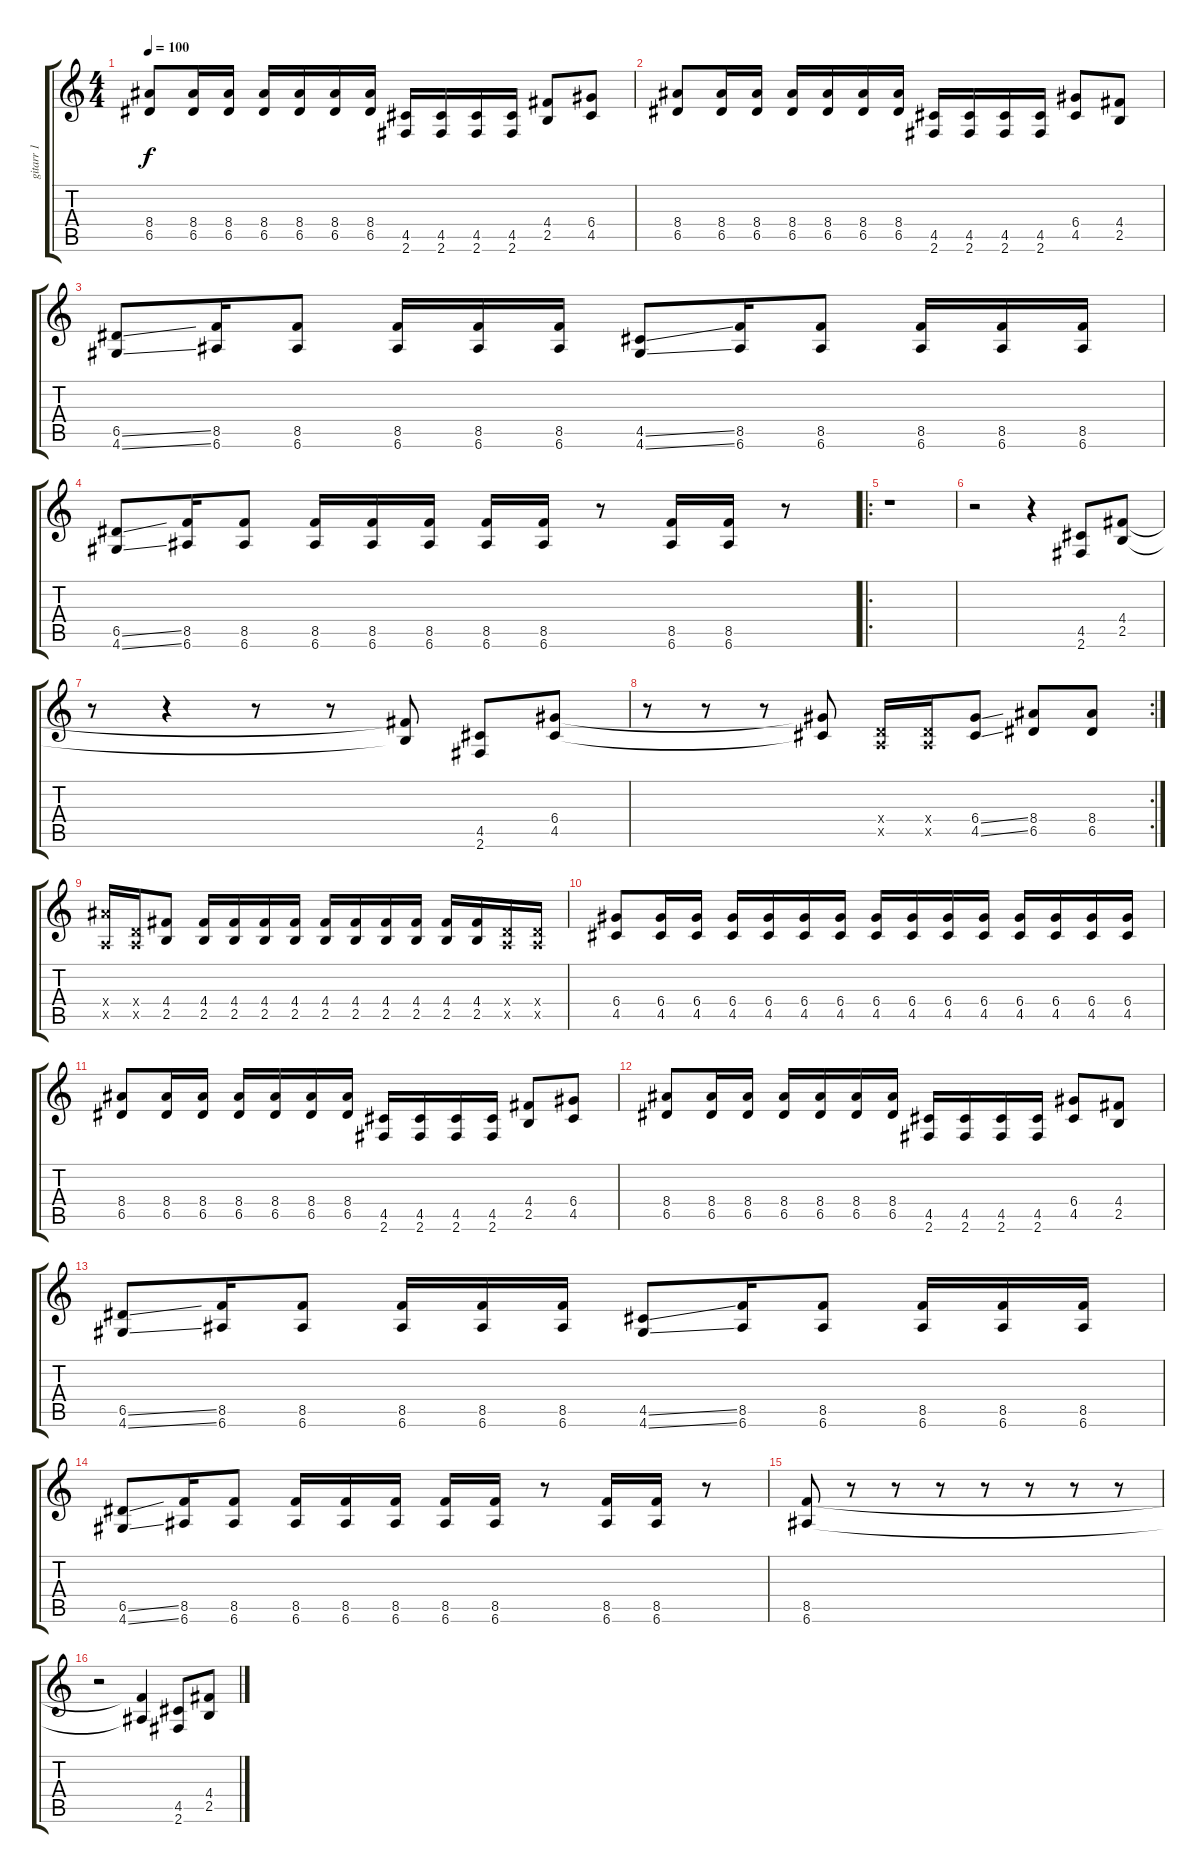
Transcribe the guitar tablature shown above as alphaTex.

\track ("gitarr 1" "gitarr 1") {instrument overdrivenguitar}
\staff {score tabs}
\tuning (E4 B3 G3 D3 A2 E2) {hide}
\ts (4 4)
\tempo 100
\clef g2
\ks c
(8.4 6.5).8{dy f instrument overdrivenguitar} (8.4 6.5).16 (8.4 6.5).16 (8.4 6.5).16 (8.4 6.5).16 (8.4 6.5).16 (8.4 6.5).16 (4.5 2.6).16 (4.5 2.6).16 (4.5 2.6).16 (4.5 2.6).16 (4.4 2.5).8 (6.4 4.5).8 |
(8.4 6.5).8 (8.4 6.5).16 (8.4 6.5).16 (8.4 6.5).16 (8.4 6.5).16 (8.4 6.5).16 (8.4 6.5).16 (4.5 2.6).16 (4.5 2.6).16 (4.5 2.6).16 (4.5 2.6).16 (6.4 4.5).8 (4.4 2.5).8 |
(6.5{ss} 4.6{ss}).8 (8.5 6.6).16 (8.5 6.6).8 (8.5 6.6).16 (8.5 6.6).16 (8.5 6.6).16 (4.5{ss} 4.6{ss}).8 (8.5 6.6).16 (8.5 6.6).8 (8.5 6.6).16 (8.5 6.6).16 (8.5 6.6).16 |
(6.5{ss} 4.6{ss}).8 (8.5 6.6).16 (8.5 6.6).8 (8.5 6.6).16 (8.5 6.6).16 (8.5 6.6).16 (8.5 6.6).16 (8.5 6.6).16 r.8 (8.5 6.6).16 (8.5 6.6).16 r.8 |
\ro
r.1 |
r.2 r.4 (4.5 2.6).8 (4.4 2.5).8 |
r.8 r.4 r.8 r.8 (4.4{t} 2.5{t}).8 (4.5 2.6).8 (6.4 4.5).8 |
\rc 2
r.8 r.8 r.8 (6.4{t} 4.5{t}).8 (0.4{x} 0.5{x}).16 (0.4{x} 0.5{x}).16 (6.4{ss} 4.5{ss}).8 (8.4 6.5).8 (8.4 6.5).8 |
(8.4{x} 0.5{x}).16 (0.4{x} 0.5{x}).16 (4.4 2.5).8 (4.4 2.5).16 (4.4 2.5).16 (4.4 2.5).16 (4.4 2.5).16 (4.4 2.5).16 (4.4 2.5).16 (4.4 2.5).16 (4.4 2.5).16 (4.4 2.5).16 (4.4 2.5).16 (0.4{x} 0.5{x}).16 (0.4{x} 0.5{x}).16 |
(6.4 4.5).8 (6.4 4.5).16 (6.4 4.5).16 (6.4 4.5).16 (6.4 4.5).16 (6.4 4.5).16 (6.4 4.5).16 (6.4 4.5).16 (6.4 4.5).16 (6.4 4.5).16 (6.4 4.5).16 (6.4 4.5).16 (6.4 4.5).16 (6.4 4.5).16 (6.4 4.5).16 |
(8.4 6.5).8 (8.4 6.5).16 (8.4 6.5).16 (8.4 6.5).16 (8.4 6.5).16 (8.4 6.5).16 (8.4 6.5).16 (4.5 2.6).16 (4.5 2.6).16 (4.5 2.6).16 (4.5 2.6).16 (4.4 2.5).8 (6.4 4.5).8 |
(8.4 6.5).8 (8.4 6.5).16 (8.4 6.5).16 (8.4 6.5).16 (8.4 6.5).16 (8.4 6.5).16 (8.4 6.5).16 (4.5 2.6).16 (4.5 2.6).16 (4.5 2.6).16 (4.5 2.6).16 (6.4 4.5).8 (4.4 2.5).8 |
(6.5{ss} 4.6{ss}).8 (8.5 6.6).16 (8.5 6.6).8 (8.5 6.6).16 (8.5 6.6).16 (8.5 6.6).16 (4.5{ss} 4.6{ss}).8 (8.5 6.6).16 (8.5 6.6).8 (8.5 6.6).16 (8.5 6.6).16 (8.5 6.6).16 |
(6.5{ss} 4.6{ss}).8 (8.5 6.6).16 (8.5 6.6).8 (8.5 6.6).16 (8.5 6.6).16 (8.5 6.6).16 (8.5 6.6).16 (8.5 6.6).16 r.8 (8.5 6.6).16 (8.5 6.6).16 r.8 |
(8.5 6.6).8 r.8 r.8 r.8 r.8 r.8 r.8 r.8 |
r.2 (8.5{t} 6.6{t}).4 (4.5 2.6).8 (4.4 2.5).8
